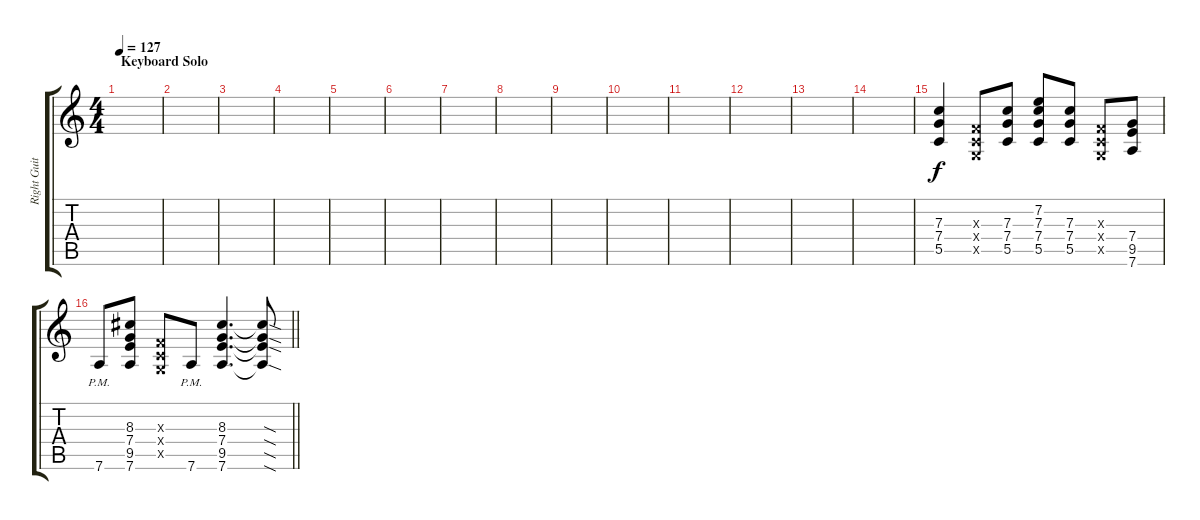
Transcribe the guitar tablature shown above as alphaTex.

\track ("Right Guitar" "Right Guit") {instrument distortionguitar}
\staff {score tabs}
\tuning (D4 A3 F3 C3 G2 D2) {hide}
\ts (4 4)
\section ("" "Keyboard Solo")
\tempo 127
\clef g2
\ks c
|
|
|
|
|
|
|
|
|
|
|
|
|
|
(7.3 7.4 5.5).4 (0.3{x} 0.4{x} 0.5{x}).8 (7.3 7.4 5.5).8 (7.2 7.3 7.4 5.5).8 (7.3 7.4 5.5).8 (0.3{x} 0.4{x} 0.5{x}).8 (7.4 9.5 7.6).8 |
\barLineRight lightlight
7.6{pm}.8 (8.3 7.4 9.5 7.6).8 (0.3{x} 0.4{x} 0.5{x}).8 7.6{pm}.8 (8.3 7.4 9.5 7.6).4{d} (8.3{sod t} 7.4{sod t} 9.5{sod t} 7.6{sod t}).8
